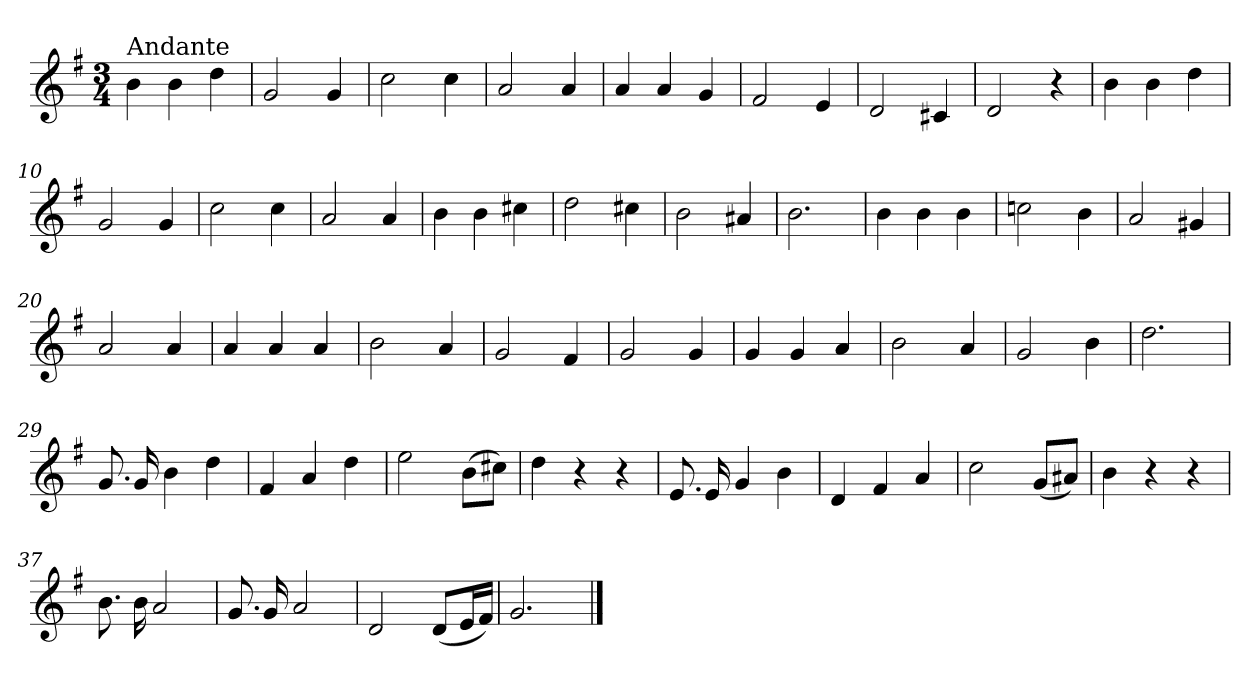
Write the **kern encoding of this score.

**kern
*part1
*staff1
*clefG2
*k[f#]
*G:
*M3/4
=1
!LO:TX:a:t=Andante
4b\
4b\
4dd\
=2
2g/
4g/
=3
2cc\
4cc\
=4
2a/
4a/
=5
4a/
4a/
4g/
=6
2f#/
4e/
=7
2d/
4c#X/
=8
2d/
4r
!!LO:LB:g=z
=9
4b\
4b\
4dd\
=10
2g/
4g/
=11
2cc\
4cc\
=12
2a/
4a/
=13
4b\
4b\
4cc#X\
=14
2dd\
4cc#X\
=15
2b\
4a#X/
=16
2.b\
=17
4b\
4b\
4b\
!!LO:LB:g=z
=18
2ccn\
4b\
=19
2a/
4g#X/
=20
2a/
4a/
=21
4a/
4a/
4a/
=22
2b\
4a/
=23
2g/
4f#/
=24
2g/
4g/
=25
4g/
4g/
4a/
!!LO:LB:g=z
=26
2b\
4a/
=27
2g/
4b\
=28
2.dd\
=29
8.g/
16g/
4b\
4dd\
=30
4f#/
4a/
4dd\
=31
2ee\
(>8b\L
8cc#X\J)
=32
4dd\
4r
4r
=33
8.e/
16e/
4g/
4b\
!!LO:LB:g=z
=34
4d/
4f#/
4a/
=35
2cc\
(<8g/L
8a#X/J)
=36
4b\
4r
4r
=37
8.b\
16b\
2a/
=38
8.g/
16g/
2a/
=39
2d/
(<8d/L
16e/L
16f#/JJ)
=40
2.g/
==
*-
